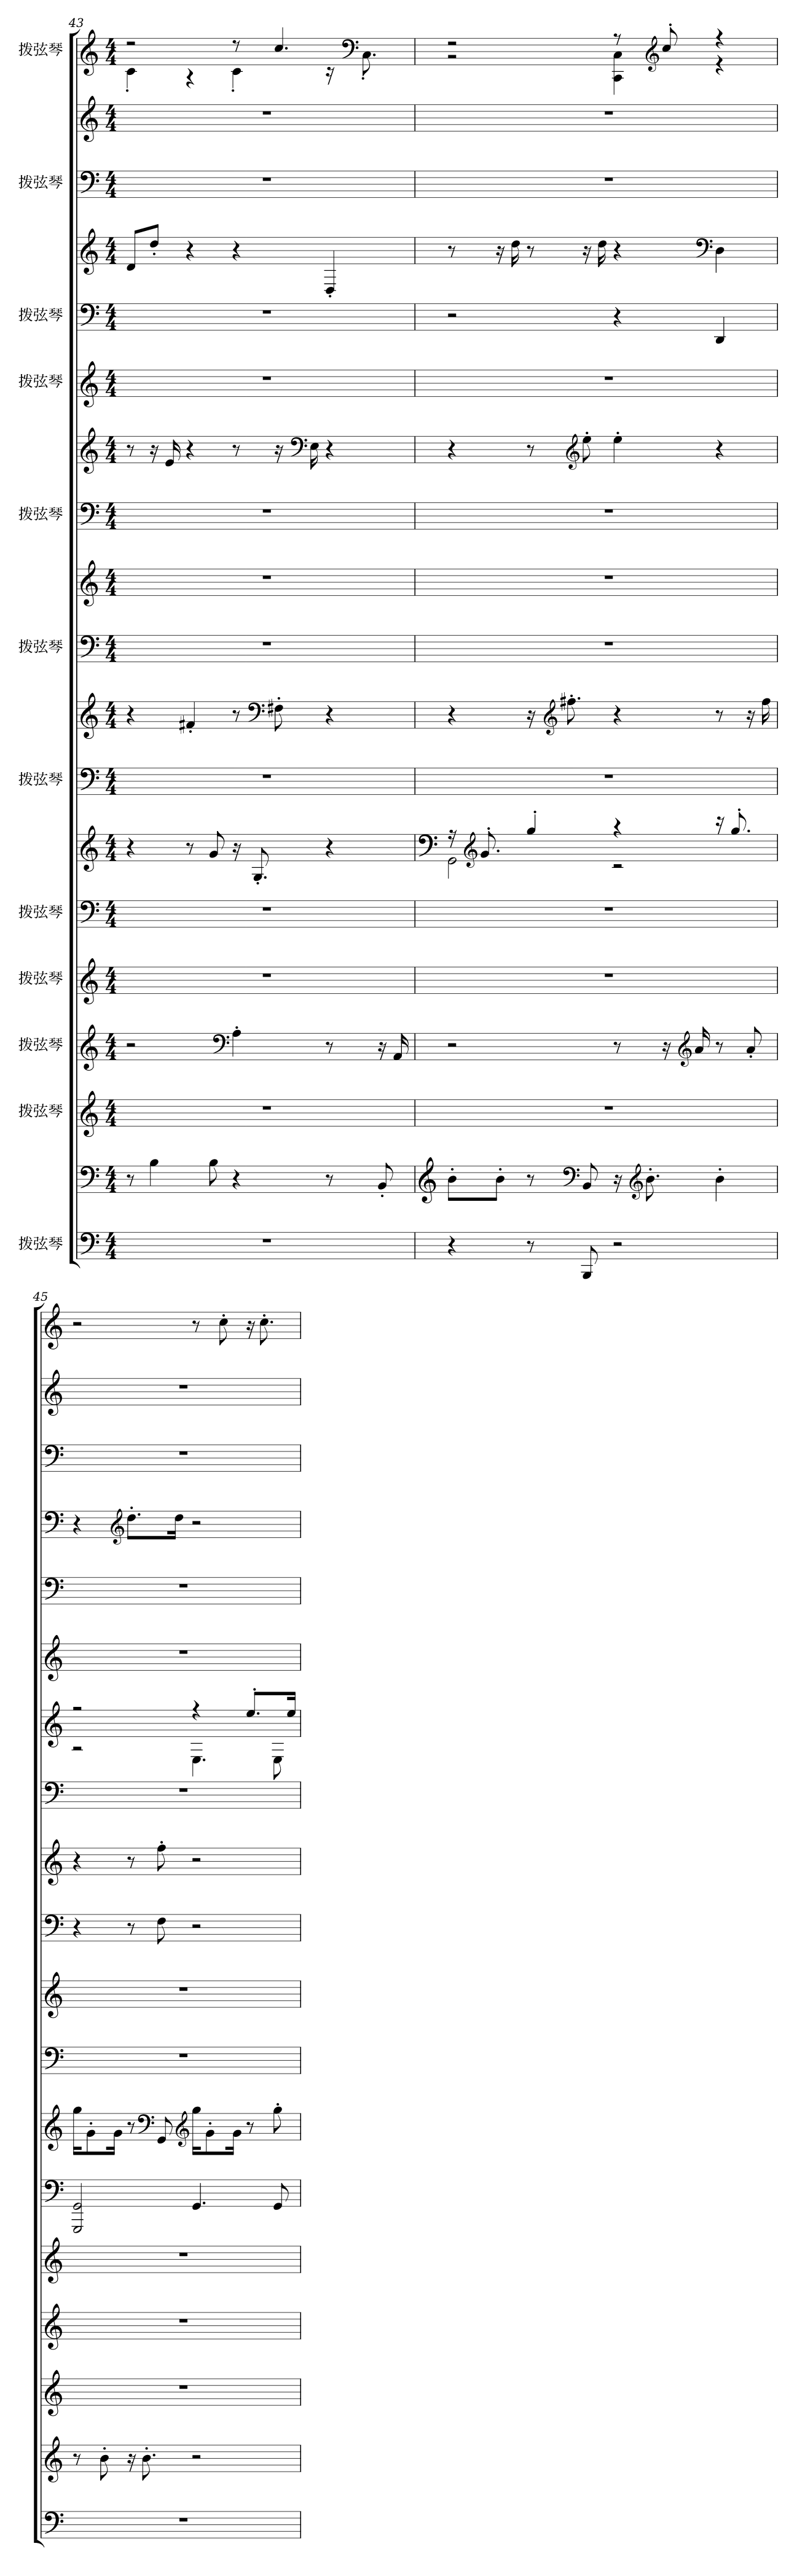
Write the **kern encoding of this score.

**kern	**kern	**kern	**kern	**kern	**kern	**kern	**kern	**kern	**kern	**kern	**kern	**kern	**kern	**kern	**kern	**kern	**kern	**kern
*part12	*part12	*part11	*part10	*part9	*part8	*part8	*part7	*part7	*part6	*part6	*part5	*part5	*part4	*part3	*part3	*part2	*part2	*part1
*staff19	*staff18	*staff17	*staff16	*staff15	*staff14	*staff13	*staff12	*staff11	*staff10	*staff9	*staff8	*staff7	*staff6	*staff5	*staff4	*staff3	*staff2	*staff1
*I"拨弦琴	*	*I"拨弦琴	*I"拨弦琴	*I"拨弦琴	*I"拨弦琴	*	*I"拨弦琴	*	*I"拨弦琴	*	*I"拨弦琴	*	*I"拨弦琴	*I"拨弦琴	*	*I"拨弦琴	*	*I"拨弦琴
!!LO:PB:g=z
*clefF4	*clefF4	*clefG2	*clefG2	*clefG2	*clefF4	*clefG2	*clefF4	*clefG2	*clefF4	*clefG2	*clefF4	*clefG2	*clefG2	*clefF4	*clefG2	*clefF4	*clefG2	*clefG2
*k[]	*k[]	*k[]	*k[]	*k[]	*k[]	*k[]	*k[]	*k[]	*k[]	*k[]	*k[]	*k[]	*k[]	*k[]	*k[]	*k[]	*k[]	*k[]
*M4/4	*M4/4	*M4/4	*M4/4	*M4/4	*M4/4	*M4/4	*M4/4	*M4/4	*M4/4	*M4/4	*M4/4	*M4/4	*M4/4	*M4/4	*M4/4	*M4/4	*M4/4	*M4/4
=43	=43	=43	=43	=43	=43	=43	=43	=43	=43	=43	=43	=43	=43	=43	=43	=43	=43	=43
*	*	*	*	*	*	*	*	*	*	*	*	*	*	*	*	*	*	*^
1r	8r	1r	2r	1r	1r	4r	1r	4r	1r	1r	1r	8r	1r	1r	8d/L	1r	1r	2r	4c'\
.	4B\	.	.	.	.	.	.	.	.	.	.	16r	.	.	8dd'/J	.	.	.	.
.	.	.	.	.	.	.	.	.	.	.	.	16e/	.	.	.	.	.	.	.
.	.	.	.	.	.	8r	.	4f#X'/	.	.	.	4r	.	.	4r	.	.	.	4r
.	8B\	.	.	.	.	8g/	.	.	.	.	.	.	.	.	.	.	.	.	.
*	*	*	*clefF4	*	*	*	*	*	*	*	*	*	*	*	*	*	*	*	*
.	4r	.	4A'\	.	.	16r	.	8r	.	.	.	8r	.	.	4r	.	.	8r	4c'\
.	.	.	.	.	.	8.G'/	.	.	.	.	.	.	.	.	.	.	.	.	.
*	*	*	*	*	*	*	*	*clefF4	*	*	*	*	*	*	*	*	*	*	*
.	.	.	.	.	.	.	.	8F#X'\	.	.	.	16r	.	.	.	.	.	4.cc/	.
*	*	*	*	*	*	*	*	*	*	*	*	*clefF4	*	*	*	*	*	*	*
.	.	.	.	.	.	.	.	.	.	.	.	16E\	.	.	.	.	.	.	.
.	8r	.	8r	.	.	4r	.	4r	.	.	.	4r	.	.	4D'/	.	.	.	16r
*	*	*	*	*	*	*	*	*	*	*	*	*	*	*	*	*	*	*clefF4	*
.	.	.	.	.	.	.	.	.	.	.	.	.	.	.	.	.	.	.	8.C'\
.	8BB'/	.	16r	.	.	.	.	.	.	.	.	.	.	.	.	.	.	.	.
.	.	.	16AA/	.	.	.	.	.	.	.	.	.	.	.	.	.	.	.	.
!!LO:PB:g=z	!!
=44	=44	=44	=44	=44	=44	=44	=44	=44	=44	=44	=44	=44	=44	=44	=44	=44	=44	=44	=44
*	*clefG2	*	*	*	*	*clefF4	*	*	*	*	*	*	*	*	*	*	*	*	*
*	*	*	*	*	*	*^	*	*	*	*	*	*	*	*	*	*	*	*	*
4r	8b'\L	1r	2r	1r	1r	16r	2GG\	1r	4r	1r	1r	1r	4r	1r	2r	8r	1r	1r	2r	2r
*	*	*	*	*	*	*clefG2	*	*	*	*	*	*	*	*	*	*	*	*	*	*
.	.	.	.	.	.	8.g'/	.	.	.	.	.	.	.	.	.	.	.	.	.	.
.	8b'\J	.	.	.	.	.	.	.	.	.	.	.	.	.	.	16r	.	.	.	.
.	.	.	.	.	.	.	.	.	.	.	.	.	.	.	.	16dd\	.	.	.	.
8r	8r	.	.	.	.	4gg'/	.	.	16r	.	.	.	8r	.	.	8r	.	.	.	.
*	*	*	*	*	*	*	*	*	*clefG2	*	*	*	*	*	*	*	*	*	*	*
.	.	.	.	.	.	.	.	.	8.ff#X'\	.	.	.	.	.	.	.	.	.	.	.
*	*clefF4	*	*	*	*	*	*	*	*	*	*	*	*clefG2	*	*	*	*	*	*	*
8BBB/	8BB/	.	.	.	.	.	.	.	.	.	.	.	8ee'\	.	.	16r	.	.	.	.
.	.	.	.	.	.	.	.	.	.	.	.	.	.	.	.	16dd\	.	.	.	.
2r	16r	.	8r	.	.	4r	2r	.	4r	.	.	.	4ee'\	.	4r	4r	.	.	8r	4CC\ 4C\
*	*clefG2	*	*	*	*	*	*	*	*	*	*	*	*	*	*	*	*	*	*	*
.	8.b'\	.	.	.	.	.	.	.	.	.	.	.	.	.	.	.	.	.	.	.
*	*	*	*	*	*	*	*	*	*	*	*	*	*	*	*	*	*	*	*clefG2	*
.	.	.	16r	.	.	.	.	.	.	.	.	.	.	.	.	.	.	.	8cc'/	.
*	*	*	*clefG2	*	*	*	*	*	*	*	*	*	*	*	*	*	*	*	*	*
.	.	.	16a/	.	.	.	.	.	.	.	.	.	.	.	.	.	.	.	.	.
*	*	*	*	*	*	*	*	*	*	*	*	*	*	*	*	*clefF4	*	*	*	*
.	4b'\	.	8r	.	.	16r	.	.	8r	.	.	.	4r	.	4DD/	4D\	.	.	4r	4r
.	.	.	.	.	.	8.gg'/	.	.	.	.	.	.	.	.	.	.	.	.	.	.
.	.	.	8a'/	.	.	.	.	.	16r	.	.	.	.	.	.	.	.	.	.	.
.	.	.	.	.	.	.	.	.	16ff#\	.	.	.	.	.	.	.	.	.	.	.
*	*	*	*	*	*	*v	*v	*	*	*	*	*	*	*	*	*	*	*	*v	*v
=45	=45	=45	=45	=45	=45	=45	=45	=45	=45	=45	=45	=45	=45	=45	=45	=45	=45	=45
*	*	*	*	*	*	*	*	*	*	*	*	*^	*	*	*	*	*	*
1r	8r	1r	1r	1r	2GGG/ 2GG/	16gg\KL	1r	1r	4r	4r	1r	2r	2r	1r	1r	4r	1r	1r	2r
.	.	.	.	.	.	8g'\	.	.	.	.	.	.	.	.	.	.	.	.	.
.	8b'\	.	.	.	.	.	.	.	.	.	.	.	.	.	.	.	.	.	.
.	.	.	.	.	.	16g\Jk	.	.	.	.	.	.	.	.	.	.	.	.	.
*	*	*	*	*	*	*	*	*	*	*	*	*	*	*	*	*clefG2	*	*	*
.	16r	.	.	.	.	8r	.	.	8r	8r	.	.	.	.	.	8.dd'\L	.	.	.
.	8.b'\	.	.	.	.	.	.	.	.	.	.	.	.	.	.	.	.	.	.
*	*	*	*	*	*	*clefF4	*	*	*	*	*	*	*	*	*	*	*	*	*
.	.	.	.	.	.	8GG/	.	.	8F\	8ff'\	.	.	.	.	.	.	.	.	.
.	.	.	.	.	.	.	.	.	.	.	.	.	.	.	.	16dd\Jk	.	.	.
*	*	*	*	*	*	*clefG2	*	*	*	*	*	*	*	*	*	*	*	*	*
.	2r	.	.	.	4.GG/	16gg\KL	.	.	2r	2r	.	4r	4.E\	.	.	2r	.	.	8r
.	.	.	.	.	.	8g'\	.	.	.	.	.	.	.	.	.	.	.	.	.
.	.	.	.	.	.	.	.	.	.	.	.	.	.	.	.	.	.	.	8cc'\
.	.	.	.	.	.	16g\Jk	.	.	.	.	.	.	.	.	.	.	.	.	.
.	.	.	.	.	.	8r	.	.	.	.	.	8.ee'/L	.	.	.	.	.	.	16r
.	.	.	.	.	.	.	.	.	.	.	.	.	.	.	.	.	.	.	8.cc'\
.	.	.	.	.	8GG/	8gg'\	.	.	.	.	.	.	8E\	.	.	.	.	.	.
.	.	.	.	.	.	.	.	.	.	.	.	16ee/Jk	.	.	.	.	.	.	.
*	*	*	*	*	*	*	*	*	*	*	*	*v	*v	*	*	*	*	*	*
=	=	=	=	=	=	=	=	=	=	=	=	=	=	=	=	=	=	=
*-	*-	*-	*-	*-	*-	*-	*-	*-	*-	*-	*-	*-	*-	*-	*-	*-	*-	*-
